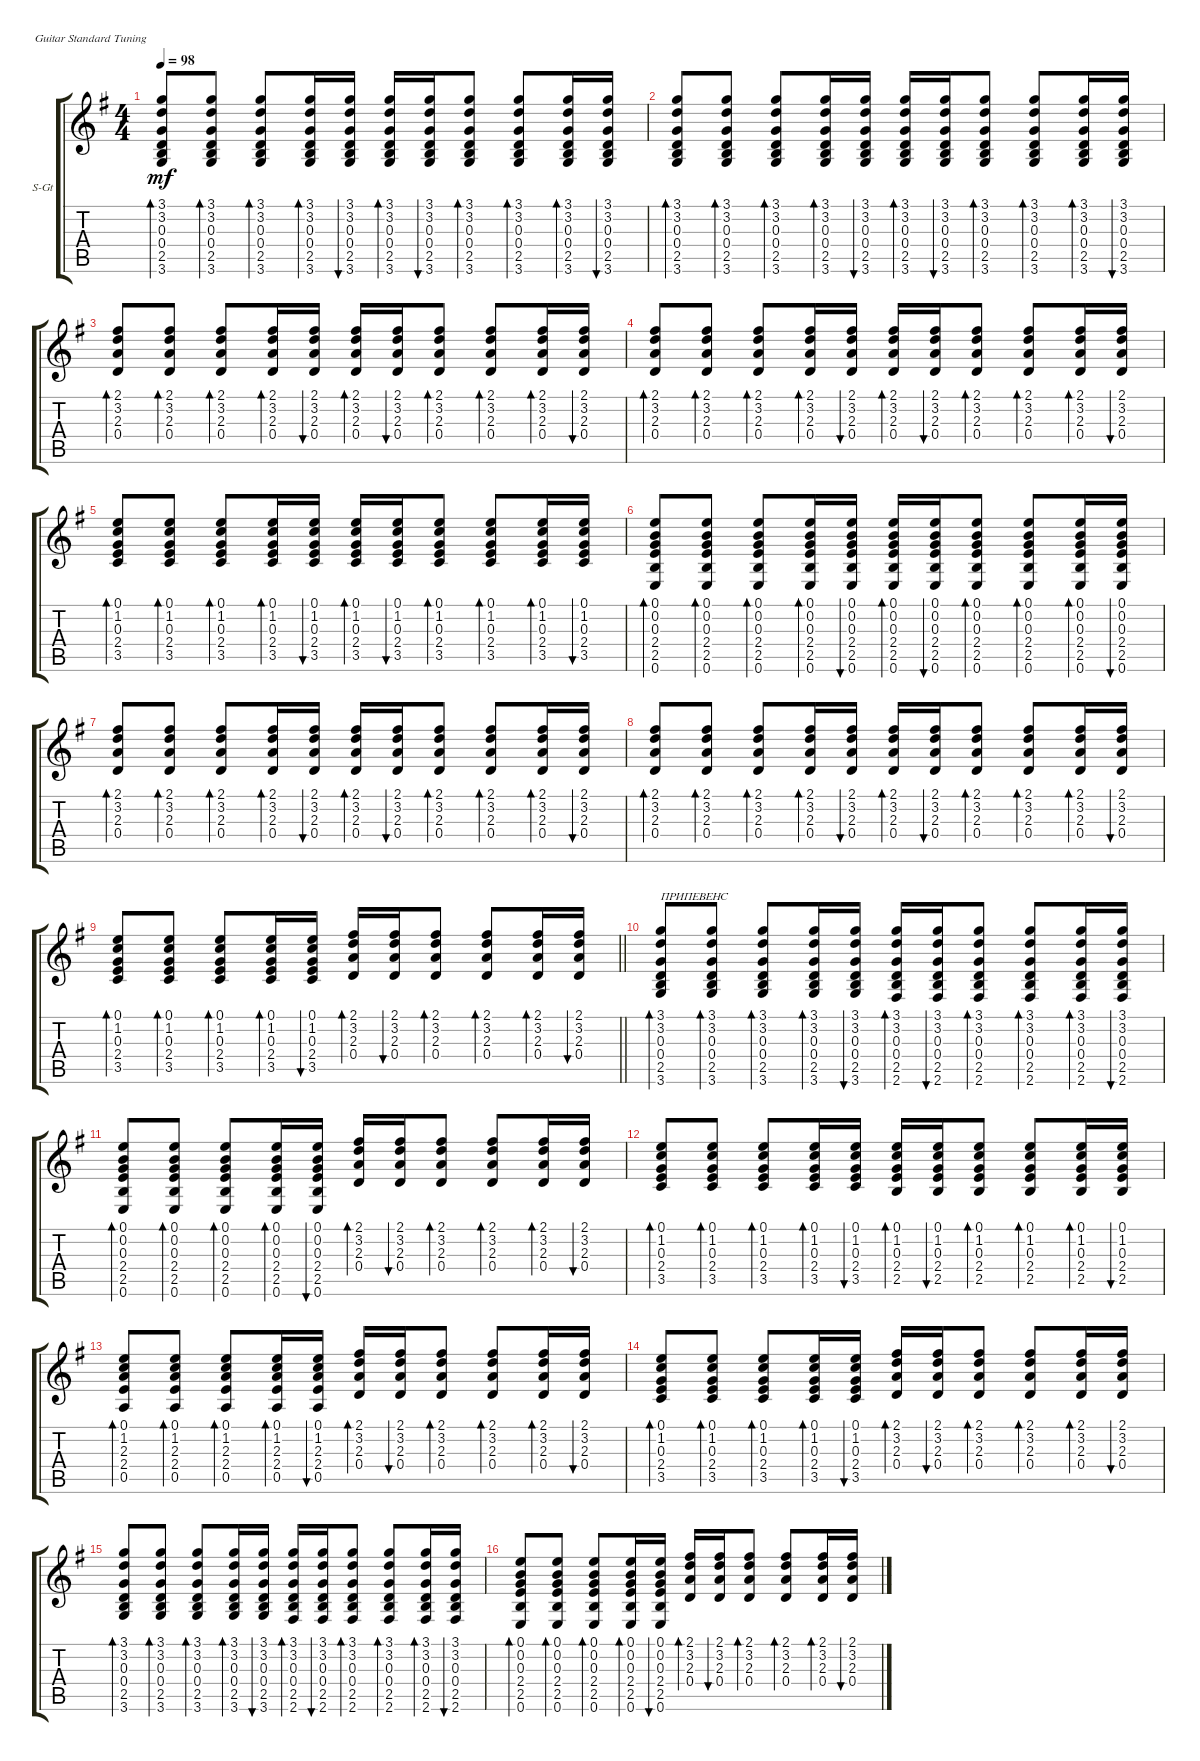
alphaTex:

\defaultSystemsLayout 4
\bracketExtendMode groupsimilarinstruments
\firstSystemTrackNameOrientation horizontal
\otherSystemsTrackNameOrientation horizontal
\track ("Steel Guitar" "S-Gt") {instrument acousticguitarsteel}
\staff {score tabs}
\tuning (E4 B3 G3 D3 A2 E2)
\ts (4 4)
\tempo 98
\clef g2
\ks g
(0.4 0.3 3.2 3.1 2.5 3.6).8{bd 30 dy mf} (0.4 0.3 3.2 3.1 2.5 3.6).8{bd 30} (0.4 0.3 3.2 3.1 2.5 3.6).8{bd 30} (0.4 0.3 3.2 3.1 2.5 3.6).16{bd 30} (0.4 0.3 3.2 3.1 2.5 3.6).16{bu 30} (0.4 0.3 3.2 3.1 2.5 3.6).16{bd 30} (0.4 0.3 3.2 3.1 2.5 3.6).16{bu 30} (0.4 0.3 3.2 3.1 2.5 3.6).8{bd 30} (0.4 0.3 3.2 3.1 2.5 3.6).8{bd 30} (0.4 0.3 3.2 3.1 2.5 3.6).16{bd 30} (0.4 0.3 3.2 3.1 2.5 3.6).16{bu 30} |
(0.4 0.3 3.2 3.1 2.5 3.6).8{bd 30} (0.4 0.3 3.2 3.1 2.5 3.6).8{bd 30} (0.4 0.3 3.2 3.1 2.5 3.6).8{bd 30} (0.4 0.3 3.2 3.1 2.5 3.6).16{bd 30} (0.4 0.3 3.2 3.1 2.5 3.6).16{bu 30} (0.4 0.3 3.2 3.1 2.5 3.6).16{bd 30} (0.4 0.3 3.2 3.1 2.5 3.6).16{bu 30} (0.4 0.3 3.2 3.1 2.5 3.6).8{bd 30} (0.4 0.3 3.2 3.1 2.5 3.6).8{bd 30} (0.4 0.3 3.2 3.1 2.5 3.6).16{bd 30} (0.4 0.3 3.2 3.1 2.5 3.6).16{bu 30} |
(0.4 2.3 3.2 2.1).8{bd 30} (0.4 2.3 3.2 2.1).8{bd 30} (0.4 2.3 3.2 2.1).8{bd 30} (0.4 2.3 3.2 2.1).16{bd 30} (0.4 2.3 3.2 2.1).16{bu 30} (0.4 2.3 3.2 2.1).16{bd 30} (0.4 2.3 3.2 2.1).16{bu 30} (0.4 2.3 3.2 2.1).8{bd 30} (0.4 2.3 3.2 2.1).8{bd 30} (0.4 2.3 3.2 2.1).16{bd 30} (0.4 2.3 3.2 2.1).16{bu 30} |
(0.4 2.3 3.2 2.1).8{bd 30} (0.4 2.3 3.2 2.1).8{bd 30} (0.4 2.3 3.2 2.1).8{bd 30} (0.4 2.3 3.2 2.1).16{bd 30} (0.4 2.3 3.2 2.1).16{bu 30} (0.4 2.3 3.2 2.1).16{bd 30} (0.4 2.3 3.2 2.1).16{bu 30} (0.4 2.3 3.2 2.1).8{bd 30} (0.4 2.3 3.2 2.1).8{bd 30} (0.4 2.3 3.2 2.1).16{bd 30} (0.4 2.3 3.2 2.1).16{bu 30} |
(2.4 0.3 1.2 0.1 3.5).8{bd 30} (2.4 0.3 1.2 0.1 3.5).8{bd 30} (2.4 0.3 1.2 0.1 3.5).8{bd 30} (2.4 0.3 1.2 0.1 3.5).16{bd 30} (2.4 0.3 1.2 0.1 3.5).16{bu 30} (2.4 0.3 1.2 0.1 3.5).16{bd 30} (2.4 0.3 1.2 0.1 3.5).16{bu 30} (2.4 0.3 1.2 0.1 3.5).8{bd 30} (2.4 0.3 1.2 0.1 3.5).8{bd 30} (2.4 0.3 1.2 0.1 3.5).16{bd 30} (2.4 0.3 1.2 0.1 3.5).16{bu 30} |
(2.4 0.3 0.2 0.1 2.5 0.6).8{bd 30} (2.4 0.3 0.2 0.1 2.5 0.6).8{bd 30} (2.4 0.3 0.2 0.1 2.5 0.6).8{bd 30} (2.4 0.3 0.2 0.1 2.5 0.6).16{bd 30} (2.4 0.3 0.2 0.1 2.5 0.6).16{bu 30} (2.4 0.3 0.2 0.1 2.5 0.6).16{bd 30} (2.4 0.3 0.2 0.1 2.5 0.6).16{bu 30} (2.4 0.3 0.2 0.1 2.5 0.6).8{bd 30} (2.4 0.3 0.2 0.1 2.5 0.6).8{bd 30} (2.4 0.3 0.2 0.1 2.5 0.6).16{bd 30} (2.4 0.3 0.2 0.1 2.5 0.6).16{bu 30} |
(0.4 2.3 3.2 2.1).8{bd 30} (0.4 2.3 3.2 2.1).8{bd 30} (0.4 2.3 3.2 2.1).8{bd 30} (0.4 2.3 3.2 2.1).16{bd 30} (0.4 2.3 3.2 2.1).16{bu 30} (0.4 2.3 3.2 2.1).16{bd 30} (0.4 2.3 3.2 2.1).16{bu 30} (0.4 2.3 3.2 2.1).8{bd 30} (0.4 2.3 3.2 2.1).8{bd 30} (0.4 2.3 3.2 2.1).16{bd 30} (0.4 2.3 3.2 2.1).16{bu 30} |
(0.4 2.3 3.2 2.1).8{bd 30} (0.4 2.3 3.2 2.1).8{bd 30} (0.4 2.3 3.2 2.1).8{bd 30} (0.4 2.3 3.2 2.1).16{bd 30} (0.4 2.3 3.2 2.1).16{bu 30} (0.4 2.3 3.2 2.1).16{bd 30} (0.4 2.3 3.2 2.1).16{bu 30} (0.4 2.3 3.2 2.1).8{bd 30} (0.4 2.3 3.2 2.1).8{bd 30} (0.4 2.3 3.2 2.1).16{bd 30} (0.4 2.3 3.2 2.1).16{bu 30} |
\barLineRight lightlight
(2.4 0.3 1.2 0.1 3.5).8{bd 30} (2.4 0.3 1.2 0.1 3.5).8{bd 30} (2.4 0.3 1.2 0.1 3.5).8{bd 30} (2.4 0.3 1.2 0.1 3.5).16{bd 30} (2.4 0.3 1.2 0.1 3.5).16{bu 30} (0.4 2.3 3.2 2.1).16{bd 30} (0.4 2.3 3.2 2.1).16{bu 30} (0.4 2.3 3.2 2.1).8{bd 30} (0.4 2.3 3.2 2.1).8{bd 30} (0.4 2.3 3.2 2.1).16{bd 30} (0.4 2.3 3.2 2.1).16{bu 30} |
(0.4 0.3 3.2 3.1 2.5 3.6).8{bd 30 txt "ПРИПЕВЕНС"} (0.4 0.3 3.2 3.1 2.5 3.6).8{bd 30} (0.4 0.3 3.2 3.1 2.5 3.6).8{bd 30} (0.4 0.3 3.2 3.1 2.5 3.6).16{bd 30} (0.4 0.3 3.2 3.1 2.5 3.6).16{bu 30} (0.4 0.3 3.2 3.1 2.5 2.6).16{bd 30} (0.4 0.3 3.2 3.1 2.5 2.6).16{bu 30} (0.4 0.3 3.2 3.1 2.5 2.6).8{bd 30} (0.4 0.3 3.2 3.1 2.5 2.6).8{bd 30} (0.4 0.3 3.2 3.1 2.5 2.6).16{bd 30} (0.4 0.3 3.2 3.1 2.5 2.6).16{bu 30} |
(2.4 0.3 0.2 0.1 2.5 0.6).8{bd 30} (2.4 0.3 0.2 0.1 2.5 0.6).8{bd 30} (2.4 0.3 0.2 0.1 2.5 0.6).8{bd 30} (2.4 0.3 0.2 0.1 2.5 0.6).16{bd 30} (2.4 0.3 0.2 0.1 2.5 0.6).16{bu 30} (0.4 2.3 3.2 2.1).16{bd 30} (0.4 2.3 3.2 2.1).16{bu 30} (0.4 2.3 3.2 2.1).8{bd 30} (0.4 2.3 3.2 2.1).8{bd 30} (0.4 2.3 3.2 2.1).16{bd 30} (0.4 2.3 3.2 2.1).16{bu 30} |
(2.4 0.3 1.2 0.1 3.5).8{bd 30} (2.4 0.3 1.2 0.1 3.5).8{bd 30} (2.4 0.3 1.2 0.1 3.5).8{bd 30} (2.4 0.3 1.2 0.1 3.5).16{bd 30} (2.4 0.3 1.2 0.1 3.5).16{bu 30} (2.4 0.3 1.2 0.1 2.5).16{bd 30} (2.4 0.3 1.2 0.1 2.5).16{bu 30} (2.4 0.3 1.2 0.1 2.5).8{bd 30} (2.4 0.3 1.2 0.1 2.5).8{bd 30} (2.4 0.3 1.2 0.1 2.5).16{bd 30} (2.4 0.3 1.2 0.1 2.5).16{bu 30} |
(2.4 2.3 1.2 0.1 0.5).8{bd 30} (2.4 2.3 1.2 0.1 0.5).8{bd 30} (2.4 2.3 1.2 0.1 0.5).8{bd 30} (2.4 2.3 1.2 0.1 0.5).16{bd 30} (2.4 2.3 1.2 0.1 0.5).16{bu 30} (0.4 2.3 3.2 2.1).16{bd 30} (0.4 2.3 3.2 2.1).16{bu 30} (0.4 2.3 3.2 2.1).8{bd 30} (0.4 2.3 3.2 2.1).8{bd 30} (0.4 2.3 3.2 2.1).16{bd 30} (0.4 2.3 3.2 2.1).16{bu 30} |
(2.4 0.3 1.2 0.1 3.5).8{bd 30} (2.4 0.3 1.2 0.1 3.5).8{bd 30} (2.4 0.3 1.2 0.1 3.5).8{bd 30} (2.4 0.3 1.2 0.1 3.5).16{bd 30} (2.4 0.3 1.2 0.1 3.5).16{bu 30} (0.4 2.3 3.2 2.1).16{bd 30} (0.4 2.3 3.2 2.1).16{bu 30} (0.4 2.3 3.2 2.1).8{bd 30} (0.4 2.3 3.2 2.1).8{bd 30} (0.4 2.3 3.2 2.1).16{bd 30} (0.4 2.3 3.2 2.1).16{bu 30} |
(0.4 0.3 3.2 3.1 2.5 3.6).8{bd 30} (0.4 0.3 3.2 3.1 2.5 3.6).8{bd 30} (0.4 0.3 3.2 3.1 2.5 3.6).8{bd 30} (0.4 0.3 3.2 3.1 2.5 3.6).16{bd 30} (0.4 0.3 3.2 3.1 2.5 3.6).16{bu 30} (0.4 0.3 3.2 3.1 2.5 2.6).16{bd 30} (0.4 0.3 3.2 3.1 2.5 2.6).16{bu 30} (0.4 0.3 3.2 3.1 2.5 2.6).8{bd 30} (0.4 0.3 3.2 3.1 2.5 2.6).8{bd 30} (0.4 0.3 3.2 3.1 2.5 2.6).16{bd 30} (0.4 0.3 3.2 3.1 2.5 2.6).16{bu 30} |
(2.4 0.3 0.2 0.1 2.5 0.6).8{bd 30} (2.4 0.3 0.2 0.1 2.5 0.6).8{bd 30} (2.4 0.3 0.2 0.1 2.5 0.6).8{bd 30} (2.4 0.3 0.2 0.1 2.5 0.6).16{bd 30} (2.4 0.3 0.2 0.1 2.5 0.6).16{bu 30} (0.4 2.3 3.2 2.1).16{bd 30} (0.4 2.3 3.2 2.1).16{bu 30} (0.4 2.3 3.2 2.1).8{bd 30} (0.4 2.3 3.2 2.1).8{bd 30} (0.4 2.3 3.2 2.1).16{bd 30} (0.4 2.3 3.2 2.1).16{bu 30}
